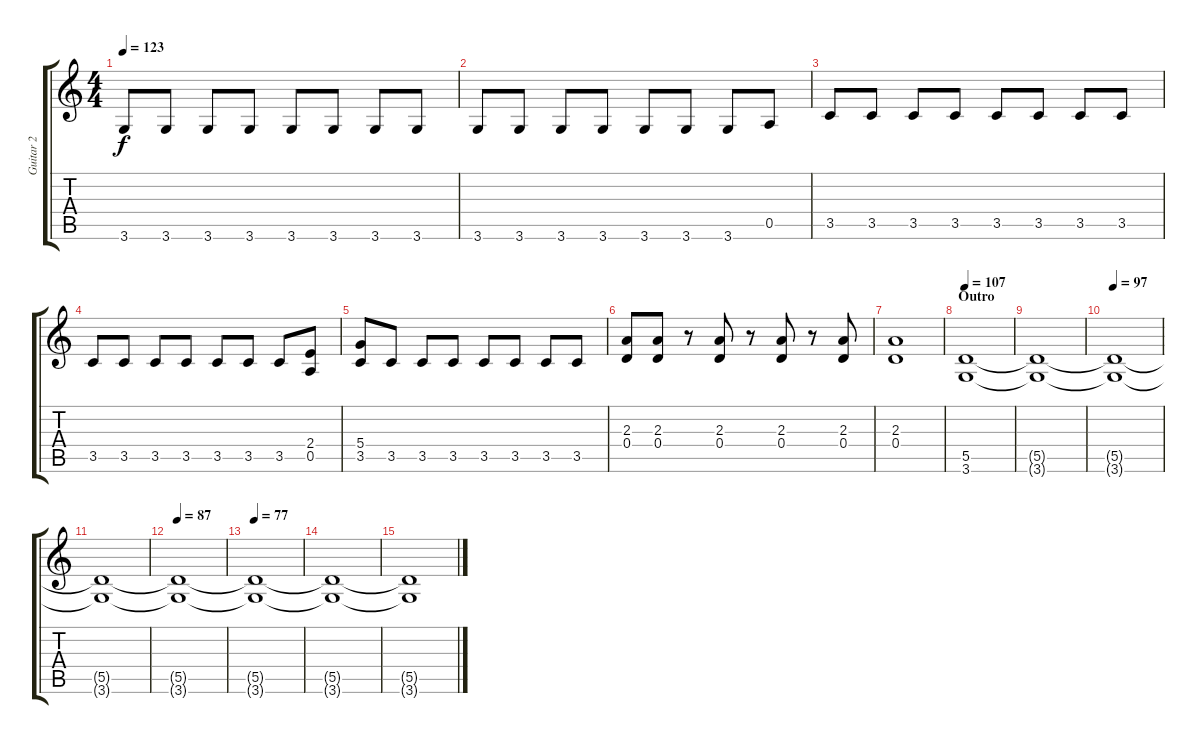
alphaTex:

\track ("Guitar 2" "Guitar 2") {instrument overdrivenguitar}
\staff {score tabs}
\tuning (E4 B3 G3 D3 A2 E2) {hide}
\ts (4 4)
\tempo 123
\clef g2
\ks c
3.6.8{dy f} 3.6.8 3.6.8 3.6.8 3.6.8 3.6.8 3.6.8 3.6.8 |
3.6.8 3.6.8 3.6.8 3.6.8 3.6.8 3.6.8 3.6.8 0.5.8 |
3.5.8 3.5.8 3.5.8 3.5.8 3.5.8 3.5.8 3.5.8 3.5.8 |
3.5.8 3.5.8 3.5.8 3.5.8 3.5.8 3.5.8 3.5.8 (2.4 0.5).8 |
(5.4 3.5).8 3.5.8 3.5.8 3.5.8 3.5.8 3.5.8 3.5.8 3.5.8 |
(2.3 0.4).8 (2.3 0.4).8 r.8 (2.3 0.4).8 r.8 (2.3 0.4).8 r.8 (2.3 0.4).8 |
(2.3 0.4).1 |
\section ("" "Outro")
\tempo 107
(5.5 3.6).1 |
(5.5{t} 3.6{t}).1 |
\tempo 97
(5.5{t} 3.6{t}).1 |
(5.5{t} 3.6{t}).1 |
\tempo 87
(5.5{t} 3.6{t}).1 |
\tempo 77
(5.5{t} 3.6{t}).1 |
(5.5{t} 3.6{t}).1 |
(5.5{t} 3.6{t}).1
